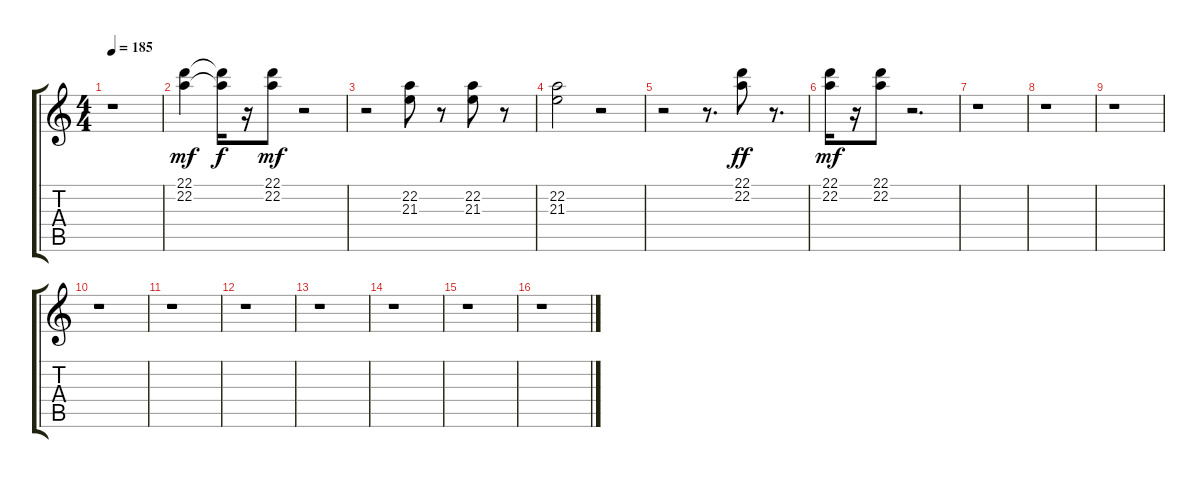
\track "" {instrument lead2sawtooth}
\staff {score tabs}
\tuning (E4 B3 G3 D3 A2 E2) {hide}
\ts (4 4)
\tempo 185
\clef g2
\ks c
r.1{dy f} |
(22.1 22.2).4{dy mf} (22.1{t} 22.2{t}).16{dy f} r.16 (22.1 22.2).8{dy mf} r.2 |
r.2 (22.2 21.3).8 r.8 (22.2 21.3).8 r.8 |
(22.2 21.3).2 r.2 |
r.2 r.8{d} (22.1 22.2).8{dy ff} r.8{d} |
(22.1 22.2).16{dy mf} r.16 (22.1 22.2).8 r.2{d} |
r.1 |
r.1 |
r.1 |
r.1 |
r.1 |
r.1 |
r.1 |
r.1 |
r.1 |
r.1
